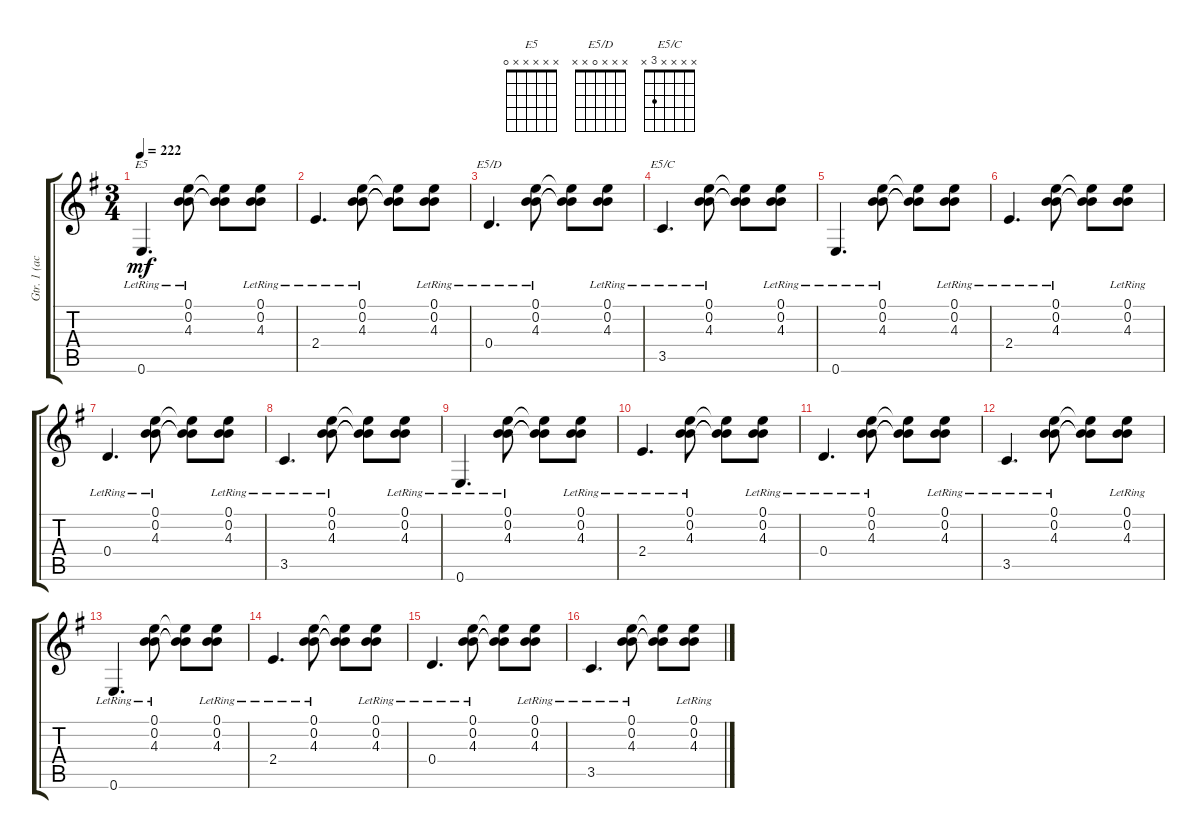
\track ("Gtr. 1 (acous.)" "Gtr. 1 (ac") {instrument acousticguitarsteel}
\staff {score tabs}
\tuning (E4 B3 G3 D3 A2 E2) {hide}
\chord ("E5" x x x x x 0)
\chord ("E5/D" x x x 0 x x)
\chord ("E5/C" x x x x 3 x)
\ts (3 4)
\tempo 222
\clef g2
\ks g
0.6{lr}.4{d ch "E5" dy mf} (0.1{lr} 0.2{lr} 4.3{lr}).8 (0.1{t} 0.2{t} 4.3{t}).8 (0.1{lr} 0.2{lr} 4.3{lr}).8 |
2.4{lr}.4{d} (0.1{lr} 0.2{lr} 4.3{lr}).8 (0.1{t} 0.2{t} 4.3{t}).8 (0.1{lr} 0.2{lr} 4.3{lr}).8 |
0.4{lr}.4{d ch "E5/D"} (0.1{lr} 0.2{lr} 4.3{lr}).8 (0.1{t} 0.2{t} 4.3{t}).8 (0.1{lr} 0.2{lr} 4.3{lr}).8 |
3.5{lr}.4{d ch "E5/C"} (0.1{lr} 0.2{lr} 4.3{lr}).8 (0.1{t} 0.2{t} 4.3{t}).8 (0.1{lr} 0.2{lr} 4.3{lr}).8 |
0.6{lr}.4{d} (0.1{lr} 0.2{lr} 4.3{lr}).8 (0.1{t} 0.2{t} 4.3{t}).8 (0.1{lr} 0.2{lr} 4.3{lr}).8 |
2.4{lr}.4{d} (0.1{lr} 0.2{lr} 4.3{lr}).8 (0.1{t} 0.2{t} 4.3{t}).8 (0.1{lr} 0.2{lr} 4.3{lr}).8 |
0.4{lr}.4{d} (0.1{lr} 0.2{lr} 4.3{lr}).8 (0.1{t} 0.2{t} 4.3{t}).8 (0.1{lr} 0.2{lr} 4.3{lr}).8 |
3.5{lr}.4{d} (0.1{lr} 0.2{lr} 4.3{lr}).8 (0.1{t} 0.2{t} 4.3{t}).8 (0.1{lr} 0.2{lr} 4.3{lr}).8 |
0.6{lr}.4{d} (0.1{lr} 0.2{lr} 4.3{lr}).8 (0.1{t} 0.2{t} 4.3{t}).8 (0.1{lr} 0.2{lr} 4.3{lr}).8 |
2.4{lr}.4{d} (0.1{lr} 0.2{lr} 4.3{lr}).8 (0.1{t} 0.2{t} 4.3{t}).8 (0.1{lr} 0.2{lr} 4.3{lr}).8 |
0.4{lr}.4{d} (0.1{lr} 0.2{lr} 4.3{lr}).8 (0.1{t} 0.2{t} 4.3{t}).8 (0.1{lr} 0.2{lr} 4.3{lr}).8 |
3.5{lr}.4{d} (0.1{lr} 0.2{lr} 4.3{lr}).8 (0.1{t} 0.2{t} 4.3{t}).8 (0.1{lr} 0.2{lr} 4.3{lr}).8 |
0.6{lr}.4{d} (0.1{lr} 0.2{lr} 4.3{lr}).8 (0.1{t} 0.2{t} 4.3{t}).8 (0.1{lr} 0.2{lr} 4.3{lr}).8 |
2.4{lr}.4{d} (0.1{lr} 0.2{lr} 4.3{lr}).8 (0.1{t} 0.2{t} 4.3{t}).8 (0.1{lr} 0.2{lr} 4.3{lr}).8 |
0.4{lr}.4{d} (0.1{lr} 0.2{lr} 4.3{lr}).8 (0.1{t} 0.2{t} 4.3{t}).8 (0.1{lr} 0.2{lr} 4.3{lr}).8 |
3.5{lr}.4{d} (0.1{lr} 0.2{lr} 4.3{lr}).8 (0.1{t} 0.2{t} 4.3{t}).8 (0.1{lr} 0.2{lr} 4.3{lr}).8
